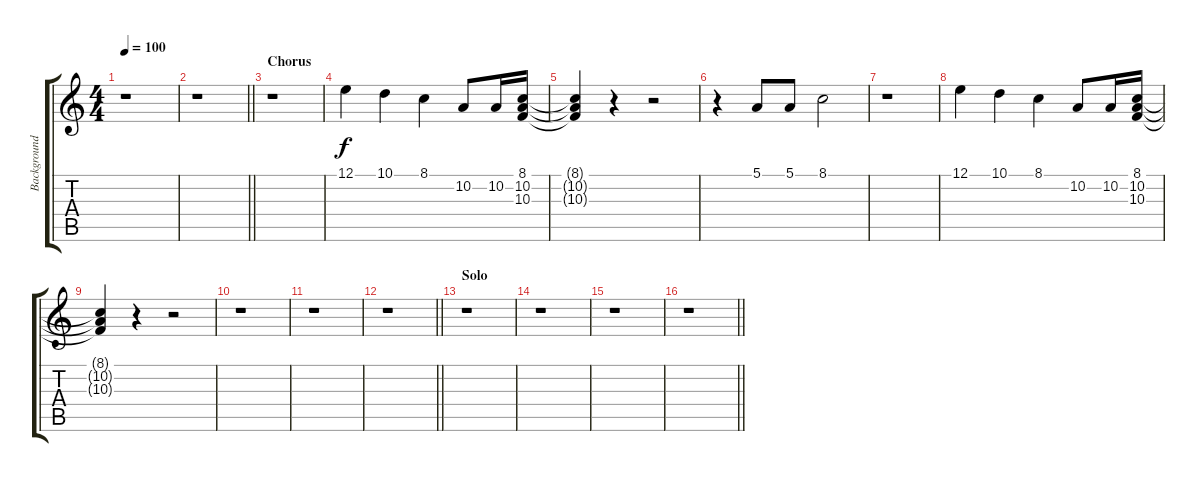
\track ("Background Vocals" "Background") {instrument lead5charang}
\staff {score tabs}
\tuning (E4 B3 G3 D3 A2 E2) {hide}
\ts (4 4)
\tempo 100
\clef g2
\ks c
r.1{dy f} |
\barLineRight lightlight
r.1 |
\section ("" "Chorus")
r.1 |
12.1.4 10.1.4 8.1.4 10.2.8 10.2.16 (8.1 10.2 10.3).16 |
(8.1{t} 10.2{t} 10.3{t}).4 r.4 r.2 |
r.4 5.1.8 5.1.8 8.1.2 |
r.1 |
12.1.4 10.1.4 8.1.4 10.2.8 10.2.16 (8.1 10.2 10.3).16 |
(8.1{t} 10.2{t} 10.3{t}).4 r.4 r.2 |
r.1 |
r.1 |
\barLineRight lightlight
r.1 |
\section ("" "Solo")
r.1 |
r.1 |
r.1 |
\barLineRight lightlight
r.1
